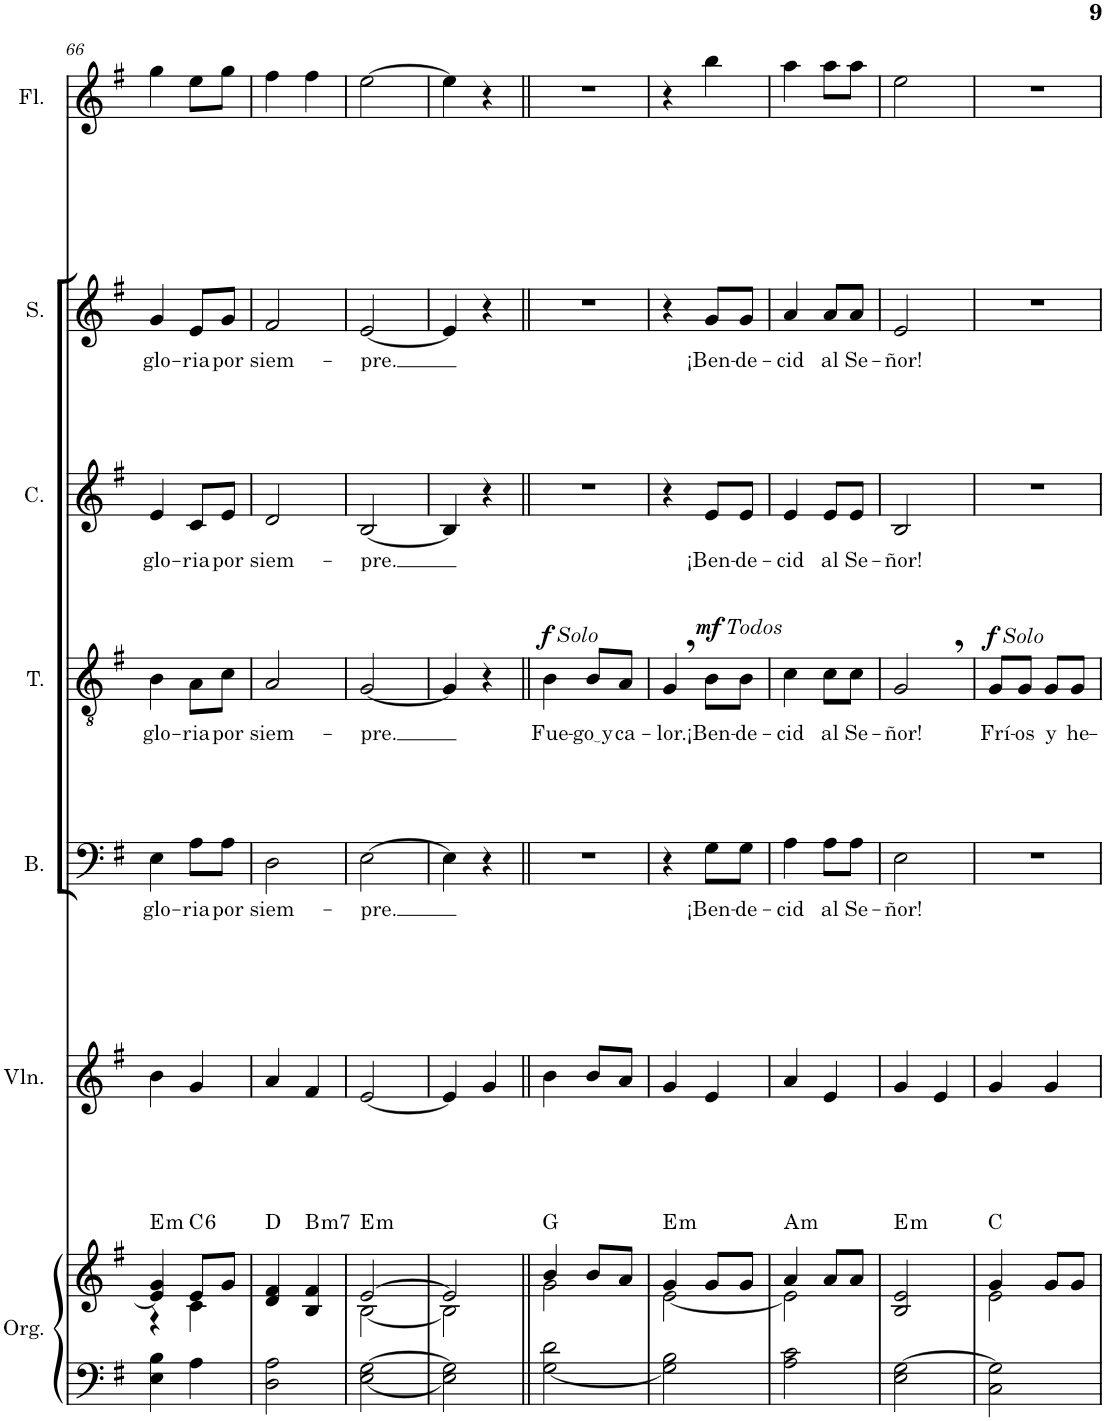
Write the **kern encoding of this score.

**kern	**kern	**harte	**kern	**kern	**text	**kern	**text	**dynam	**kern	**text	**kern	**text	**kern
*part7	*part7	*part7	*part6	*part5	*part5	*part4	*part4	*part4	*part3	*part3	*part2	*part2	*part1
*staff8	*staff7	*	*staff6	*staff5	*staff5	*staff4	*staff4	*staff4	*staff3	*staff3	*staff2	*staff2	*staff1
*I"Órgano	*	*	*I"Violín	*I"Bajo	*	*I"Tenor	*	*	*I"Contralto	*	*I"Soprano	*	*I"Flauta
*	*	*	*I'Vln.	*I'B.	*	*I'T.	*	*	*I'C.	*	*I'S.	*	*I'Fl.
!!LO:PB:g=z
*clefF4	*clefG2	*	*clefG2	*clefF4	*	*clefGv2	*	*	*clefG2	*	*clefG2	*	*clefG2
*k[f#]	*k[f#]	*	*k[f#]	*k[f#]	*	*k[f#]	*	*	*k[f#]	*	*k[f#]	*	*k[f#]
*M2/4	*M2/4	*	*M2/4	*M2/4	*	*M2/4	*	*	*M2/4	*	*M2/4	*	*M2/4
=66	=66	=66	=66	=66	=66	=66	=66	=66	=66	=66	=66	=66	=66
*	*^	*	*	*	*	*	*	*	*	*	*	*	*
!	!	!	!LO:H:kt=m	!	!	!LO:LY:b	!	!LO:LY:b	!	!	!LO:LY:b	!	!LO:LY:b	!
4E\ 4B\	4e/] 4g/	4r	E:min	4b\	4E\	glo-	4B\	glo-	.	4e/	glo-	4g/	glo-	4gg\
!	!	!	!LO:H:kt=6	!	!	!LO:LY:b	!	!LO:LY:b	!	!	!LO:LY:b	!	!LO:LY:b	!
4A\	8e/L	4c\	C:maj6	4g/	8A\L	-ria	8A\L	-ria	.	8c/L	-ria	8e/L	-ria	8ee\L
!	!	!	!	!	!	!LO:LY:b	!	!LO:LY:b	!	!	!LO:LY:b	!	!LO:LY:b	!
.	8g/J	.	.	.	8A\J	por	8c\J	por	.	8e/J	por	8g/J	por	8gg\J
*	*v	*v	*	*	*	*	*	*	*	*	*	*	*	*
=67	=67	=67	=67	=67	=67	=67	=67	=67	=67	=67	=67	=67	=67
!	!	!	!	!	!LO:LY:b	!	!LO:LY:b	!	!	!LO:LY:b	!	!LO:LY:b	!
2D\ 2A\	4d/ 4f#/	D:maj	4a/	2D\	siem-	2A/	siem-	.	2d/	siem-	2f#/	siem-	4ff#\
!	!	!LO:H:kt=m7	!	!	!	!	!	!	!	!	!	!	!
.	4B/ 4f#/	B:min7	4f#/	.	.	.	.	.	.	.	.	.	4ff#\
=68	=68	=68	=68	=68	=68	=68	=68	=68	=68	=68	=68	=68	=68
*	*^	*	*	*	*	*	*	*	*	*	*	*	*
!	!	!	!LO:H:kt=m	!	!	!LO:LY:b	!	!LO:LY:b	!	!	!LO:LY:b	!	!LO:LY:b	!
[2E\ [2G\	[2e/	[2B\	E:min	[2e/	[2E\	-pre.	[2G/	-pre.	.	[2B/	-pre.	[2e/	-pre.	[2ee\
=69	=69	=69	=69	=69	=69	=69	=69	=69	=69	=69	=69	=69	=69	=69
2E\] 2G\]	2e/]	2B\]	.	4e/]	4E\]	.	4G/]	.	.	4B/]	.	4e/]	.	4ee\]
.	.	.	.	4g/	4r	.	4r	.	.	4r	.	4r	.	4r
=70||	=70||	=70||	=70||	=70||	=70||	=70||	=70||	=70||	=70||	=70||	=70||	=70||	=70||	=70||
!	!	!	!	!	!	!	!LO:TX:a:i:t=Solo	!	!	!	!	!	!	!
!	!	!	!	!	!	!	!	!LO:LY:b	!LO:DY:a	!	!	!	!	!
[2G\ 2d\	4b/	2g\	G:maj	4b\	2r	.	4B\	Fue-	f	2r	.	2r	.	2r
!	!	!	!	!	!	!	!	!LO:LY:b	!	!	!	!	!	!
.	8b/L	.	.	8b/L	.	.	8B/L	go y	.	.	.	.	.	.
!	!	!	!	!	!	!	!	!LO:LY:b	!	!	!	!	!	!
.	8a/J	.	.	8a/J	.	.	8A/J	ca-	.	.	.	.	.	.
=71	=71	=71	=71	=71	=71	=71	=71	=71	=71	=71	=71	=71	=71	=71
!	!	!	!LO:H:kt=m	!	!	!	!	!LO:LY:b	!	!	!	!	!	!
2G\] 2B\	4g/	[2e\	E:min	4g/	4r	.	4G,/	-lor.	.	4r	.	4r	.	4r
!	!	!	!	!	!	!	!LO:TX:a:i:t=Todos	!	!	!	!	!	!	!
!	!	!	!	!	!	!LO:LY:b	!	!LO:LY:b	!LO:DY:a	!	!LO:LY:b	!	!LO:LY:b	!
.	8g/L	.	.	4e/	8G\L	¡Ben-	8B\L	¡Ben-	mf	8e/L	¡Ben-	8g/L	¡Ben-	4bb\
!	!	!	!	!	!	!LO:LY:b	!	!LO:LY:b	!	!	!LO:LY:b	!	!LO:LY:b	!
.	8g/J	.	.	.	8G\J	-de-	8B\J	-de-	.	8e/J	-de-	8g/J	-de-	.
=72	=72	=72	=72	=72	=72	=72	=72	=72	=72	=72	=72	=72	=72	=72
!	!	!	!LO:H:kt=m	!	!	!LO:LY:b	!	!LO:LY:b	!	!	!LO:LY:b	!	!LO:LY:b	!
2A\ 2c\	4a/	2e\]	A:min	4a/	4A\	-cid	4c\	-cid	.	4e/	-cid	4a/	-cid	4aa\
!	!	!	!	!	!	!LO:LY:b	!	!LO:LY:b	!	!	!LO:LY:b	!	!LO:LY:b	!
.	8a/L	.	.	4e/	8A\L	al	8c\L	al	.	8e/L	al	8a/L	al	8aa\L
!	!	!	!	!	!	!LO:LY:b	!	!LO:LY:b	!	!	!LO:LY:b	!	!LO:LY:b	!
.	8a/J	.	.	.	8A\J	Se-	8c\J	Se-	.	8e/J	Se-	8a/J	Se-	8aa\J
*	*v	*v	*	*	*	*	*	*	*	*	*	*	*	*
=73	=73	=73	=73	=73	=73	=73	=73	=73	=73	=73	=73	=73	=73
!	!	!LO:H:kt=m	!	!	!LO:LY:b	!	!LO:LY:b	!	!	!LO:LY:b	!	!LO:LY:b	!
2E\ [2G\	2B/ 2e/	E:min	4g/	2E\	-ñor!	2G,/	-ñor!	.	2B/	-ñor!	2e/	-ñor!	2ee\
.	.	.	4e/	.	.	.	.	.	.	.	.	.	.
=74	=74	=74	=74	=74	=74	=74	=74	=74	=74	=74	=74	=74	=74
*	*^	*	*	*	*	*	*	*	*	*	*	*	*
!	!	!	!	!	!	!	!LO:TX:a:i:t=Solo	!	!	!	!	!	!	!
!	!	!	!	!	!	!	!	!LO:LY:b	!LO:DY:a	!	!	!	!	!
2C\ 2G\]	4g/	2e\	C:maj	4g/	2r	.	8G/L	Frí-	f	2r	.	2r	.	2r
!	!	!	!	!	!	!	!	!LO:LY:b	!	!	!	!	!	!
.	.	.	.	.	.	.	8G/J	-os	.	.	.	.	.	.
!	!	!	!	!	!	!	!	!LO:LY:b	!	!	!	!	!	!
.	8g/L	.	.	4g/	.	.	8G/L	y	.	.	.	.	.	.
!	!	!	!	!	!	!	!	!LO:LY:b	!	!	!	!	!	!
.	8g/J	.	.	.	.	.	8G/J	he-	.	.	.	.	.	.
*	*v	*v	*	*	*	*	*	*	*	*	*	*	*	*
=	=	=	=	=	=	=	=	=	=	=	=	=	=
*-	*-	*-	*-	*-	*-	*-	*-	*-	*-	*-	*-	*-	*-
